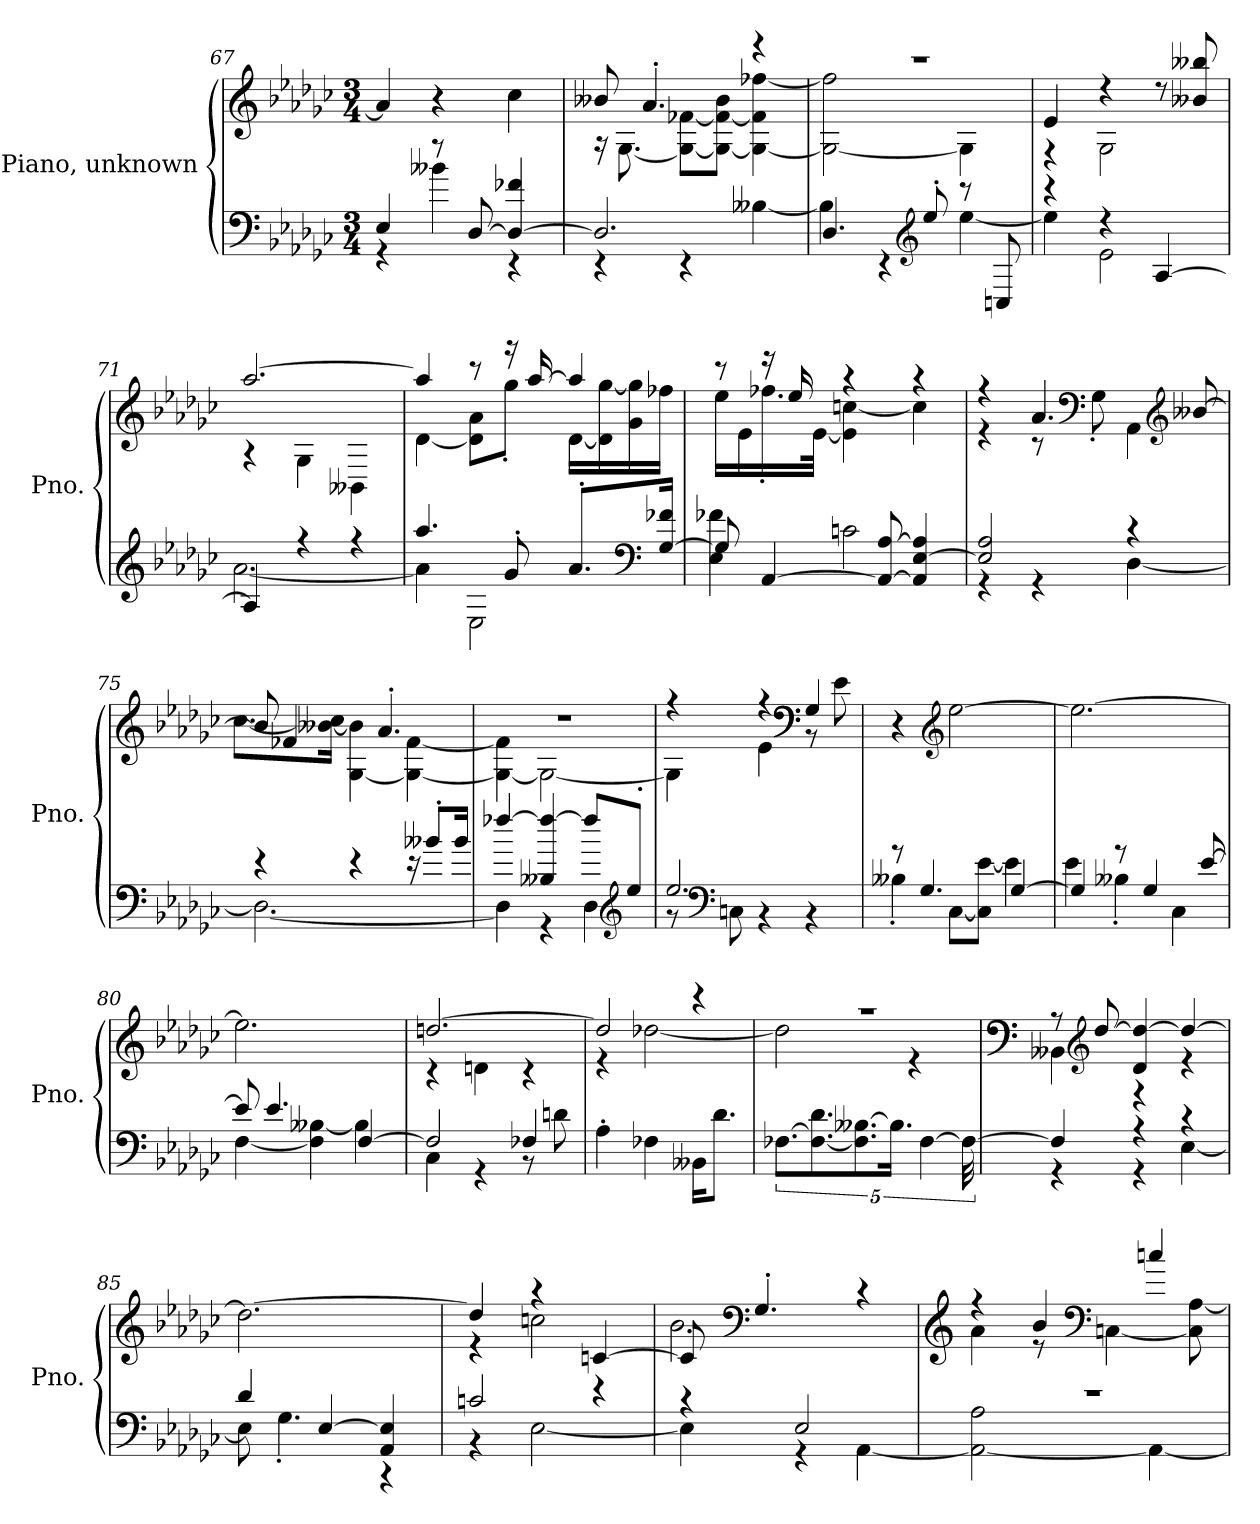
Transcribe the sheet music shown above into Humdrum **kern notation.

**kern	**kern
*part1	*part1
*staff2	*staff1
*I"Piano, unknown	*
*I'Pno.	*
*clefF4	*clefG2
*k[b-e-a-d-g-c-]	*k[b-e-a-d-g-c-]
*M3/4	*M3/4
=67	=67
*^	*
4E-/	4r	4a-/]
8r	4b--X\	4r
[8D-/	.	.
4D-/_ 4f-X/	4r	4cc-\
=68	=68	=68
*	*	*^
2.D-/]	4r	8b--X/	16r
.	.	.	[8.G-\
.	.	4.a-'/	.
.	4r	.	8G-\_ [8f-X\L
.	.	.	8G-\_ 8f-\_ 8b--\J
.	[4B--X\	4r	4G-\_ 4f-\] [4ff-X\
!!LO:LB:g=z	!!
=69	=69	=69	=69
4.D-/	4B--\]	2.r	2G-\_ 2ff-\]
.	4r	.	.
*clefG2	*	*	*
8ee-'/	.	.	.
8r	[4ee-\	.	4G-\]
8Cn/	.	.	.
=70	=70	=70	=70
4r	4ee-\]	4e-/	4r
4r	2e-\	4r	2G-\
[4A-/	.	8r	.
.	.	8b--X/ 8bb--X/	.
=71	=71	=71	=71
4A-/]	[2.a-\	[2.aa-/	4r
4r	.	.	4G-\
4r	.	.	4BB--X\
=72	=72	=72	=72
4.aa-/	4a-\]	4aa-/]	[4d-\
.	2E-\	8r	8d-\] 8a-\L
8g-'/	.	16r	8gg-'\J
.	.	[16aa-/	.
8.a-'/L	.	4aa-/]	[16d-\LL
.	.	.	16d-\] [16gg-\
.	.	.	16g-\ 16gg-\]
*clefF4	*	*	*
[16G-/ 16f-X/Jk	.	.	16ff-X\JJ
!!LO:LB:g=z	!!
=73	=73	=73	=73
8G-/]	4E-\ 4f-X\	8r	16ee-\LL
.	.	.	16e-\
[4AA-/	.	16r	16.ff-X'\
.	.	16ee-/	.
.	.	.	[32e-\JJk
.	2cn\	4r	4e-\] [4ccn\
8AA-/_ [8A-/	.	.	.
4AA-/] [4E-/ 4A-/]	.	4r	4cc\]
=74	=74	=74	=74
2E-/] 2A-/	4r	4r	4r
.	4r	4.a-/	8r
*	*	*clefF4	*
.	.	.	8G-'\
4r	[4D-\	.	4AA-\
*	*	*clefG2	*
.	.	[8b--X/	.
=75	=75	=75	=75
4r	2.D-\_	8b--/]	[8.cc-\L
.	.	4f-X/	.
.	.	.	[16b--X\ 16cc-\]Jk
4r	.	.	[4G-\ 4b--\]
.	.	4.a-'/	.
16r	.	.	4G-\_ [4f-\
8b--X'/L	.	.	.
16b--/Jk	.	.	.
!!LO:PB:g=z	!!
=76	=76	=76	=76
[4ff-X/	4D-\]	2.r	4G-\_ 4f-\]
4B--X/ 4ff-/_	4r	.	2G-\_
8ff-/L]	4D-\	.	.
*clefG2	*	*	*
8ee-'/J	.	.	.
=77	=77	=77	=77
2.ee-/	8r	4r	4G-\]
*clefF4	*	*	*
.	8Cn\	.	.
.	4r	4r	4e-\
*	*	*clefF4	*
.	4r	4G-/	8r
.	.	.	8e-\
*	*	*v	*v
=78	=78	=78
8r	4B--X'\	4r
4.G-/	.	.
*	*	*clefG2
.	[8C-\L	[2ee-\
.	8C-\] [8e-\J	.
[4G-/	4e-\]	.
=79	=79	=79
4G-/]	4e-\	2.ee-\_
8r	4B--X'\	.
4G-/	.	.
.	4C-\	.
[8e-/	.	.
!!LO:LB:g=z
=80	=80	=80
8e-/]	[4F\	2.ee-\]
4.e-/	.	.
.	4F\] [4B--X\	.
[4F/	4B--\]	.
=81	=81	=81
*	*	*^
2F/]	4C-\	[2.ddn/	4r
.	4r	.	4dn\
4F-X/	8r	.	4r
.	8dn\	.	.
*v	*v	*	*
=82	=82	=82
4A-'\	2dd/]	4r
4F-X\	.	[2dd-X\
16BB--X\KL	4r	.
8.d-\J	.	.
=83	=83	=83
[10.F-X\L	2.r	2dd-\]
10.F-\_ 10.d-\	.	.
10.F-\] [10.B--X\	.	.
20.B--\Jk]	.	.
.	.	4r
[5F-\	.	.
40F-\_	.	.
!!LO:LB:g=z	!!
=84	=84	=84
*	*clefF4	*
*^	*	*
4F-/]	4r	8r	4BB--X\
*	*	*clefG2	*
.	.	[8dd-/	.
4r	4r	4d-/ 4dd-/_	4r
4r	[4E-\	4dd-/_	4r
*	*	*v	*v
=85	=85	=85
4d-/	8E-\]	2.dd-\_
.	4.G-'\	.
[4E-/	.	.
4AA-/ 4E-/]	4r	.
=86	=86	=86
*	*	*^
2cn/	4r	4dd-/]	4r
.	[2E-\	4r	2ccn\
4r	.	[4cn/	.
=87	=87	=87	=87
4r	4E-\]	8c/]	2.b-\
*	*	*clefF4	*
.	.	4.G-'/	.
2E-/	4r	.	.
.	[4AA-\	4r	.
=88	=88	=88	=88
*	*	*clefG2	*
2.r	2AA-\_ 2A-\	4r	4a-\
.	.	4b-/	8r
*	*	*clefF4	*
.	.	.	[4Cn\
.	4AA-\_	4ccn/	.
.	.	.	8C\] [8A-\
*v	*v	*	*
*	*v	*v
=	=
*-	*-
